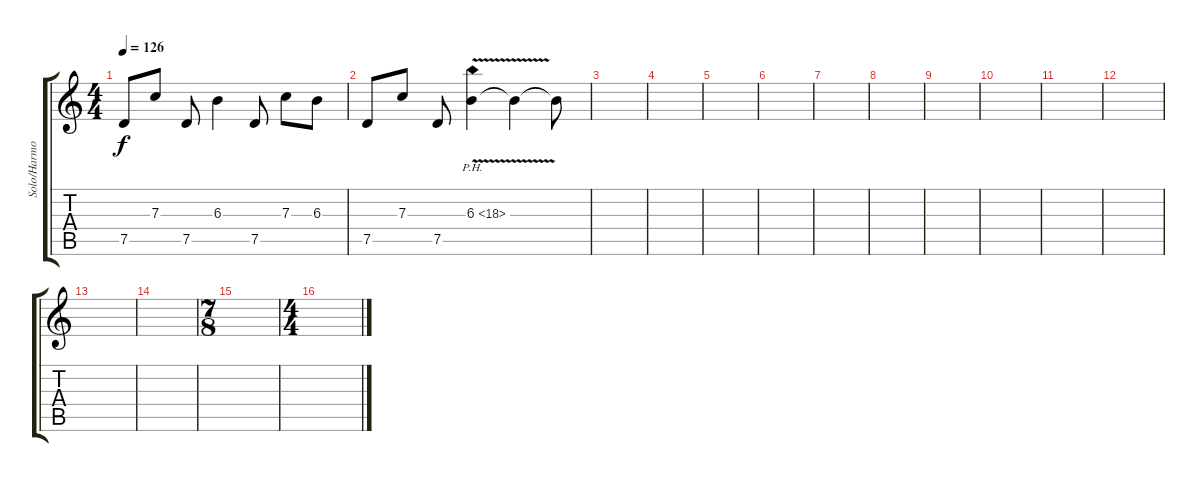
\track ("Solo/Harmonies David L." "Solo/Harmo") {instrument overdrivenguitar}
\staff {score tabs}
\tuning (D4 A3 F3 C3 G2 D2) {hide}
\ts (4 4)
\tempo 126
\clef g2
\ks c
7.5.8{dy f} 7.3.8 7.5.8 6.3.4 7.5.8 7.3.8 6.3.8 |
7.5.8 7.3.8 7.5.8 6.3{ph 12 v}.4 6.3{t}.4 6.3{t}.8 |
|
|
|
|
|
|
|
|
|
|
|
|
\ts (7 8)
|
\ts (4 4)
